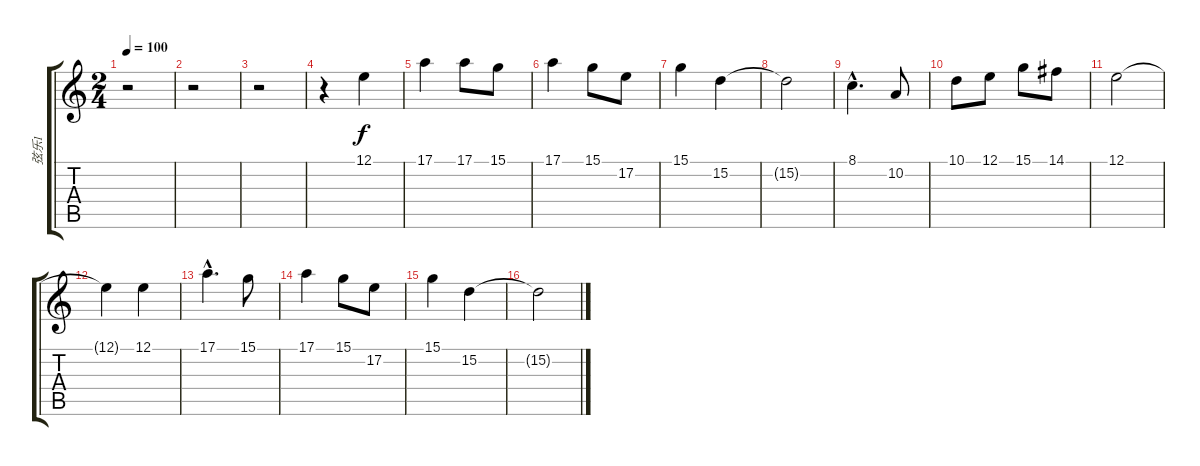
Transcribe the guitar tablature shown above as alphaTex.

\track ("弦乐1" "弦乐1") {instrument tremolostrings}
\staff {score tabs}
\tuning (E4 B3 G3 D3 A2 E2) {hide}
\ts (2 4)
\tempo 100
\clef g2
\ks c
r.2{dy f} |
r.2 |
r.2 |
r.4 12.1.4 |
17.1.4 17.1.8 15.1.8 |
17.1.4 15.1.8 17.2.8 |
15.1.4 15.2.4 |
15.2{t}.2 |
8.1{hac}.4{d} 10.2.8 |
10.1.8 12.1.8 15.1.8 14.1.8 |
12.1.2 |
12.1{t}.4 12.1.4 |
17.1{hac}.4{d} 15.1.8 |
17.1.4 15.1.8 17.2.8 |
15.1.4 15.2.4 |
15.2{t}.2
